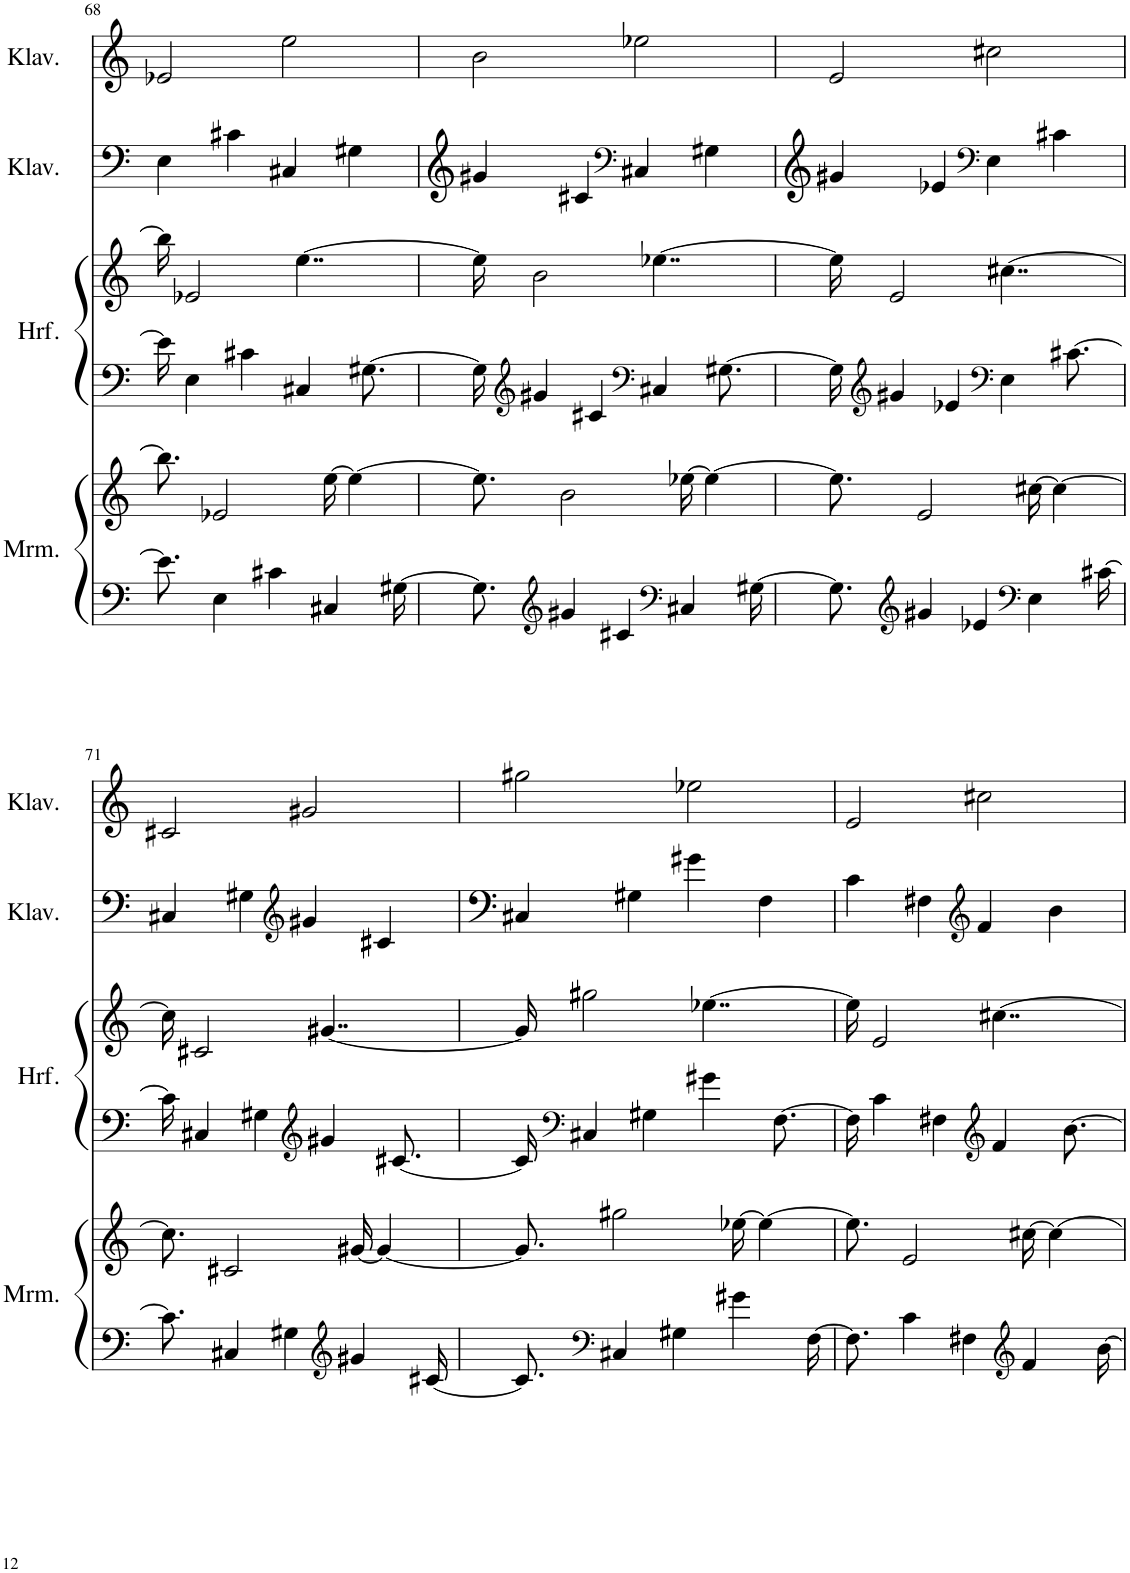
**kern	**kern	**kern	**kern	**kern	**kern
*part4	*part4	*part3	*part3	*part2	*part1
*staff6	*staff5	*staff4	*staff3	*staff2	*staff1
*I"Marimba	*	*I"Harfe	*	*I"Klavier	*I"Klavier
*I'Mrm.	*	*I'Hrf.	*	*I'Klav.	*I'Klav.
!!LO:PB:g=z
*clefF4	*clefG2	*clefF4	*clefG2	*clefF4	*clefG2
*k[]	*k[]	*k[]	*k[]	*k[]	*k[]
*M4/4	*M4/4	*M4/4	*M4/4	*M4/4	*M4/4
=68	=68	=68	=68	=68	=68
8.e-\]	8.bb\]	16e-\]	16bb\]	4E\	2e-X/
.	.	4E\	2e-X/	.	.
4E\	2e-X/	.	.	.	.
.	.	.	.	4c#X\	.
.	.	4c#X\	.	.	.
4c#X\	.	.	.	.	.
.	.	.	.	4C#X/	2ee\
.	.	4C#X/	[4..ee\	.	.
4C#X/	[16ee\	.	.	.	.
.	4ee\_	.	.	4G#X\	.
.	.	[8.G#X\	.	.	.
[16G#X\	.	.	.	.	.
=69	=69	=69	=69	=69	=69
8.G#\]	8.ee\]	16G#\]	16ee\]	4g#X/	2b\
*	*	*clefG2	*	*	*
.	.	4g#X/	2b\	.	.
*clefG2	*	*	*	*	*
4g#X/	2b\	.	.	.	.
.	.	.	.	4c#X/	.
.	.	4c#X/	.	.	.
4c#X/	.	.	.	.	.
*	*	*	*	*clefF4	*
.	.	.	.	4C#X/	2ee-X\
*	*	*clefF4	*	*	*
.	.	4C#X/	[4..ee-X\	.	.
*clefF4	*	*	*	*	*
4C#X/	[16ee-X\	.	.	.	.
.	4ee-\_	.	.	4G#X\	.
.	.	[8.G#X\	.	.	.
[16G#X\	.	.	.	.	.
=70	=70	=70	=70	=70	=70
8.G#\]	8.ee-\]	16G#\]	16ee-\]	4g#X/	2e/
*	*	*clefG2	*	*	*
.	.	4g#X/	2e/	.	.
*clefG2	*	*	*	*	*
4g#X/	2e/	.	.	.	.
.	.	.	.	4e-X/	.
.	.	4e-X/	.	.	.
4e-X/	.	.	.	.	.
*	*	*	*	*clefF4	*
.	.	.	.	4E\	2cc#X\
*	*	*clefF4	*	*	*
.	.	4E\	[4..cc#X\	.	.
*clefF4	*	*	*	*	*
4E\	[16cc#X\	.	.	.	.
.	4cc#\_	.	.	4c#X\	.
.	.	[8.c#X\	.	.	.
[16c#X\	.	.	.	.	.
!!LO:LB:g=z
=71	=71	=71	=71	=71	=71
8.c#\]	8.cc#\]	16c#\]	16cc#\]	4C#X/	2c#X/
.	.	4C#X/	2c#X/	.	.
4C#X/	2c#X/	.	.	.	.
.	.	.	.	4G#X\	.
.	.	4G#X\	.	.	.
4G#X\	.	.	.	.	.
*	*	*	*	*clefG2	*
.	.	.	.	4g#X/	2g#X/
*	*	*clefG2	*	*	*
.	.	4g#X/	[4..g#X/	.	.
*clefG2	*	*	*	*	*
4g#X/	[16g#X/	.	.	.	.
.	4g#/_	.	.	4c#X/	.
.	.	[8.c#X/	.	.	.
[16c#X/	.	.	.	.	.
=72	=72	=72	=72	=72	=72
8.c#/]	8.g#/]	16c#/]	16g#/]	4C#X/	2gg#X\
*	*	*clefF4	*	*	*
.	.	4C#X/	2gg#X\	.	.
*clefF4	*	*	*	*	*
4C#X/	2gg#X\	.	.	.	.
.	.	.	.	4G#X\	.
.	.	4G#X\	.	.	.
4G#X\	.	.	.	.	.
.	.	.	.	4g#X\	2ee-X\
.	.	4g#X\	[4..ee-X\	.	.
4g#X\	[16ee-X\	.	.	.	.
.	4ee-\_	.	.	4F\	.
.	.	[8.F\	.	.	.
[16F\	.	.	.	.	.
=73	=73	=73	=73	=73	=73
8.F\]	8.ee-\]	16F\]	16ee-\]	4c\	2e/
.	.	4c\	2e/	.	.
4c\	2e/	.	.	.	.
.	.	.	.	4F#X\	.
.	.	4F#X\	.	.	.
4F#X\	.	.	.	.	.
*	*	*	*	*clefG2	*
.	.	.	.	4f/	2cc#X\
*	*	*clefG2	*	*	*
.	.	4f/	[4..cc#X\	.	.
*clefG2	*	*	*	*	*
4f/	[16cc#X\	.	.	.	.
.	4cc#\_	.	.	4b\	.
.	.	[8.b\	.	.	.
[16b\	.	.	.	.	.
=	=	=	=	=	=
*-	*-	*-	*-	*-	*-
